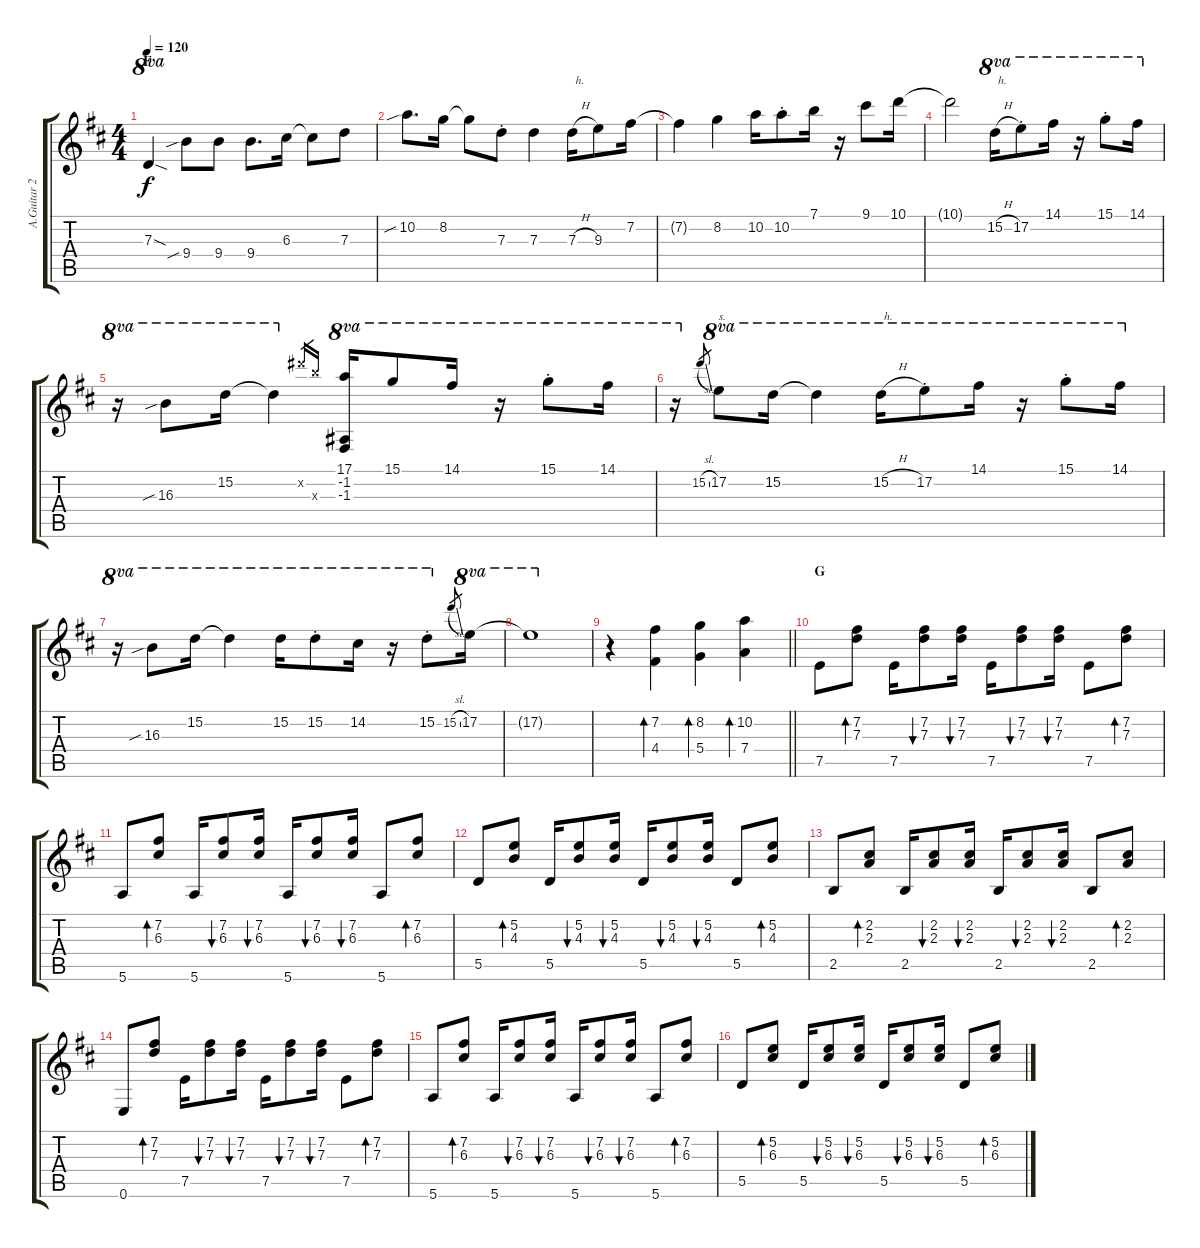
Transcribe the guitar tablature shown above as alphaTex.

\track ("A.Guitar 2" "A.Guitar 2") {instrument acousticguitarsteel}
\staff {score tabs}
\tuning (E4 B3 G3 D3 A2 E2) {hide}
\ts (4 4)
\section ("" "F")
\tempo 120
\clef g2
\ks d
7.3{sod t}.4{ot 8va dy f} 9.4{sib}.8 9.4.8 9.4.8{d} 6.3.16 6.3{t}.8 7.3.8 |
10.2{sib}.8{d} 8.2.16 8.2{t}.8 7.3{st}.8 7.3.4 7.3{h}.16{txt " h."} 9.3.8 7.2.16 |
7.2{t}.4 8.2.4 10.2.16 10.2{st}.8 7.1.16 r.16 9.1.8 10.1.16 |
10.1{t}.2 15.2{h}.16{ot 8va txt " h."} 17.2{st}.8{ot 8va} 14.1.16{ot 8va} r.16{ot 8va} 15.1{st}.8{ot 8va} 14.1.16{ot 8va} |
r.16{ot 8va} 16.3{sib}.8{ot 8va} 15.2.16{ot 8va} 15.2{t}.4{ot 8va} 16.2{x}.16{gr} 16.3{x}.16{gr} (17.1 -1.2 -1.3).16{ot 8va} 15.1.8{ot 8va} 14.1.16{ot 8va} r.16{ot 8va} 15.1{st}.8{ot 8va} 14.1.16{ot 8va} |
r.16{ot 8va} 15.2{sl}.8{gr} 17.2.8{ot 8va txt "s."} 15.2.16{ot 8va} 15.2{t}.4{ot 8va} 15.2{h}.16{ot 8va txt " h."} 17.2{st}.8{ot 8va} 14.1.16{ot 8va} r.16{ot 8va} 15.1{st}.8{ot 8va} 14.1.16{ot 8va} |
r.16{ot 8va} 16.3{sib}.8{ot 8va} 15.2.16{ot 8va} 15.2{t}.4{ot 8va} 15.2.16{ot 8va} 15.2{st}.8{ot 8va} 14.2.16{ot 8va} r.16{ot 8va} 15.2{st}.8{ot 8va} 15.2{sl}.8{gr} 17.2.16{ot 8va} |
17.2{t}.1{ot 8va} |
\barLineRight lightlight
r.4 (7.2 4.4).4{bd 30 volume 10 instrument acousticguitarnylon} (8.2 5.4).4{bd 30} (10.2 7.4).4{bd 30} |
\section ("" "G")
7.5.8 (7.2 7.3).8{bd 30} 7.5.16 (7.2 7.3).8{bu 30} (7.2 7.3).16{bu 30} 7.5.16 (7.2 7.3).8{bu 30} (7.2 7.3).16{bu 30} 7.5.8 (7.2 7.3).8{bd 30} |
5.6.8 (7.2 6.3).8{bd 30} 5.6.16 (7.2 6.3).8{bu 30} (7.2 6.3).16{bu 30} 5.6.16 (7.2 6.3).8{bu 30} (7.2 6.3).16{bu 30} 5.6.8 (7.2 6.3).8{bd 30} |
5.5.8 (5.2 4.3).8{bd 30} 5.5.16 (5.2 4.3).8{bu 30} (5.2 4.3).16{bu 30} 5.5.16 (5.2 4.3).8{bu 30} (5.2 4.3).16{bu 30} 5.5.8 (5.2 4.3).8{bd 30} |
2.5.8 (2.2 2.3).8{bd 30} 2.5.16 (2.2 2.3).8{bu 30} (2.2 2.3).16{bu 30} 2.5.16 (2.2 2.3).8{bu 30} (2.2 2.3).16{bu 30} 2.5.8 (2.2 2.3).8{bd 30} |
0.6.8 (7.2 7.3).8{bd 30} 7.5.16 (7.2 7.3).8{bu 30} (7.2 7.3).16{bu 30} 7.5.16 (7.2 7.3).8{bu 30} (7.2 7.3).16{bu 30} 7.5.8 (7.2 7.3).8{bd 30} |
5.6.8 (7.2 6.3).8{bd 30} 5.6.16 (7.2 6.3).8{bu 30} (7.2 6.3).16{bu 30} 5.6.16 (7.2 6.3).8{bu 30} (7.2 6.3).16{bu 30} 5.6.8 (7.2 6.3).8{bd 30} |
5.5.8 (5.2 6.3).8{bd 30} 5.5.16 (5.2 6.3).8{bu 30} (5.2 6.3).16{bu 30} 5.5.16 (5.2 6.3).8{bu 30} (5.2 6.3).16{bu 30} 5.5.8 (5.2 6.3).8{bd 30}
